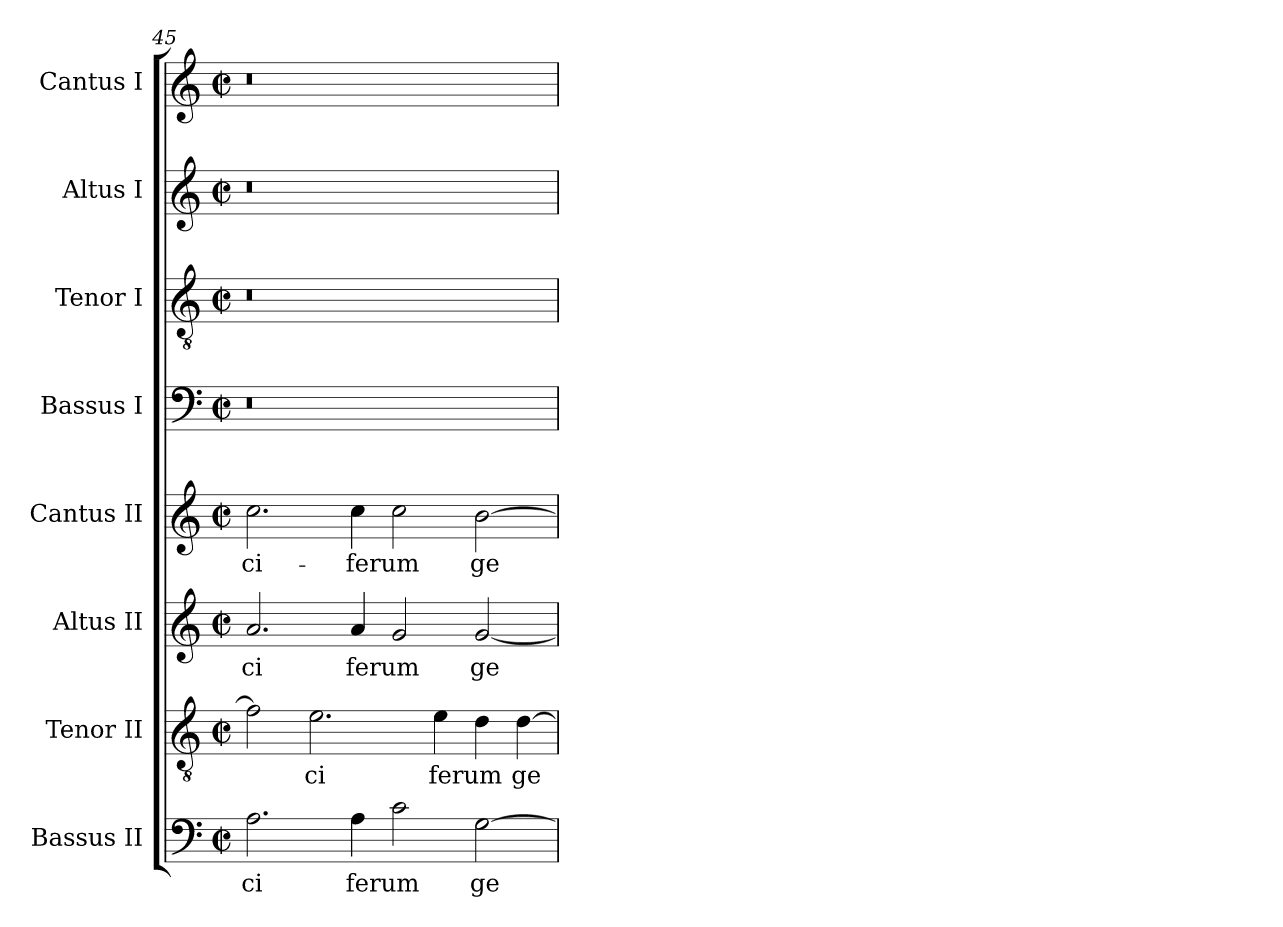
**kern	**text	**kern	**text	**kern	**text	**kern	**text	**kern	**kern	**kern	**kern
*part8	*part8	*part7	*part7	*part6	*part6	*part5	*part5	*part4	*part3	*part2	*part1
*staff8	*staff8	*staff7	*staff7	*staff6	*staff6	*staff5	*staff5	*staff4	*staff3	*staff2	*staff1
*I"Bassus II	*	*I"Tenor II	*	*I"Altus II	*	*I"Cantus II	*	*I"Bassus I	*I"Tenor I	*I"Altus I	*I"Cantus I
*clefF4	*	*clefGv2	*	*clefG2	*	*clefG2	*	*clefF4	*clefGv2	*clefG2	*clefG2
*M2/2	*	*M2/2	*	*M2/2	*	*M2/2	*	*M2/2	*M2/2	*M2/2	*M2/2
*met(c|)	*	*met(c|)	*	*met(c|)	*	*met(c|)	*	*met(c|)	*met(c|)	*met(c|)	*met(c|)
=45	=45	=45	=45	=45	=45	=45	=45	=45	=45	=45	=45
!	!LO:LY:b:cj	!	!	!	!LO:LY:b:cj	!	!LO:LY:b:cj	!	!	!	!
2.A\	ci	2f\]	.	2.a/	ci	2.cc\	-ci-	0r	0r	0r	0r
!	!	!	!LO:LY:b:cj	!	!	!	!	!	!	!	!
.	.	2.e\	ci	.	.	.	.	.	.	.	.
!	!LO:LY:b	!	!	!	!LO:LY:b	!	!LO:LY:b	!	!	!	!
4A\	ferum	.	.	4a/	ferum	4cc\	-ferum	.	.	.	.
2c\	.	.	.	2g/	.	2cc\	.	.	.	.	.
!	!	!	!LO:LY:b	!	!	!	!	!	!	!	!
.	.	4e\	ferum	.	.	.	.	.	.	.	.
!	!LO:LY:b:cj	!	!	!	!LO:LY:b:cj	!	!LO:LY:b:cj	!	!	!	!
[>2G\	ge	4d\	.	[<2g/	ge	[>2b\	ge-	.	.	.	.
!	!	!	!LO:LY:b:cj	!	!	!	!	!	!	!	!
.	.	[>4d\	ge	.	.	.	.	.	.	.	.
=	=	=	=	=	=	=	=	=	=	=	=
*-	*-	*-	*-	*-	*-	*-	*-	*-	*-	*-	*-
